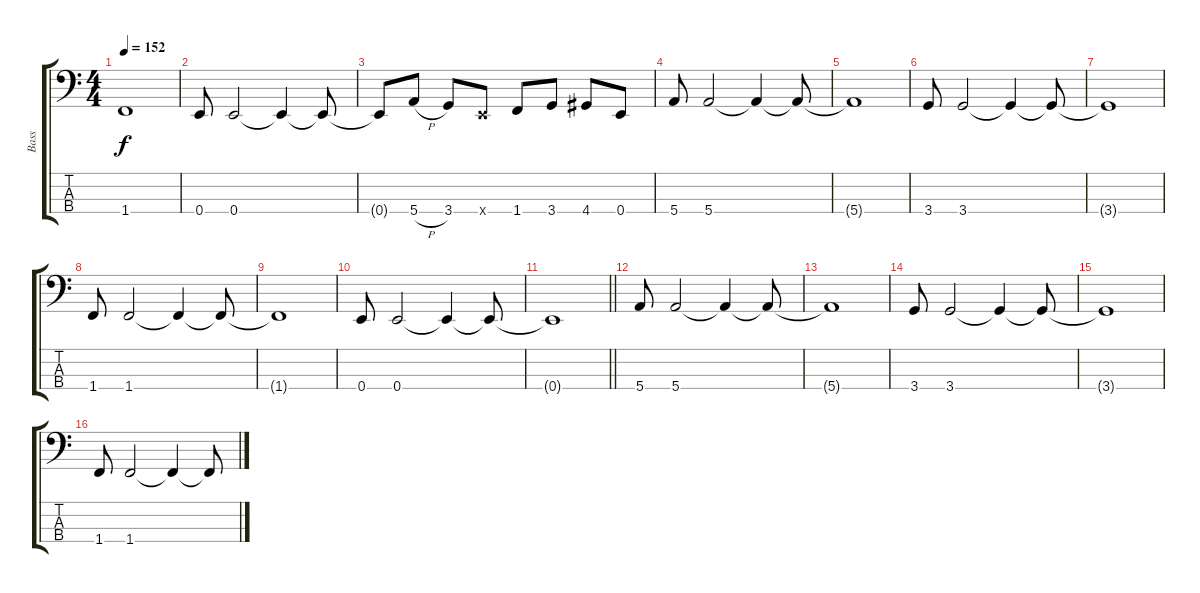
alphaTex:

\track ("Bass" "Bass") {instrument electricbassfinger}
\staff {score tabs}
\tuning (G2 D2 A1 E1) {hide}
\ts (4 4)
\tempo 152
\clef f4
\ks c
1.4{t}.1{dy f} |
0.4.8 0.4.2 0.4{t}.4 0.4{t}.8 |
0.4{t}.8 5.4{h}.8 3.4.8 0.4{x}.8 1.4.8 3.4.8 4.4.8 0.4.8 |
5.4.8 5.4.2 5.4{t}.4 5.4{t}.8 |
5.4{t}.1 |
3.4.8 3.4.2 3.4{t}.4 3.4{t}.8 |
3.4{t}.1 |
1.4.8 1.4.2 1.4{t}.4 1.4{t}.8 |
1.4{t}.1 |
0.4.8 0.4.2 0.4{t}.4 0.4{t}.8 |
\barLineRight lightlight
0.4{t}.1 |
5.4.8 5.4.2 5.4{t}.4 5.4{t}.8 |
5.4{t}.1 |
3.4.8 3.4.2 3.4{t}.4 3.4{t}.8 |
3.4{t}.1 |
1.4.8 1.4.2 1.4{t}.4 1.4{t}.8
